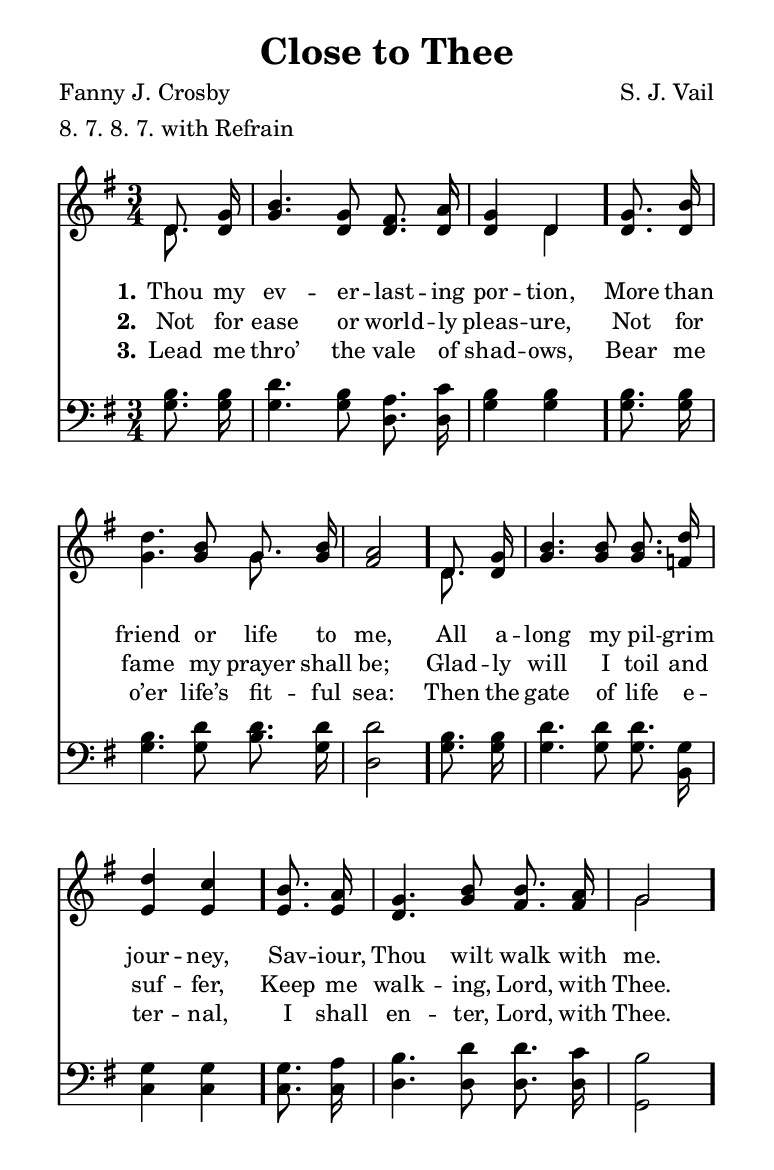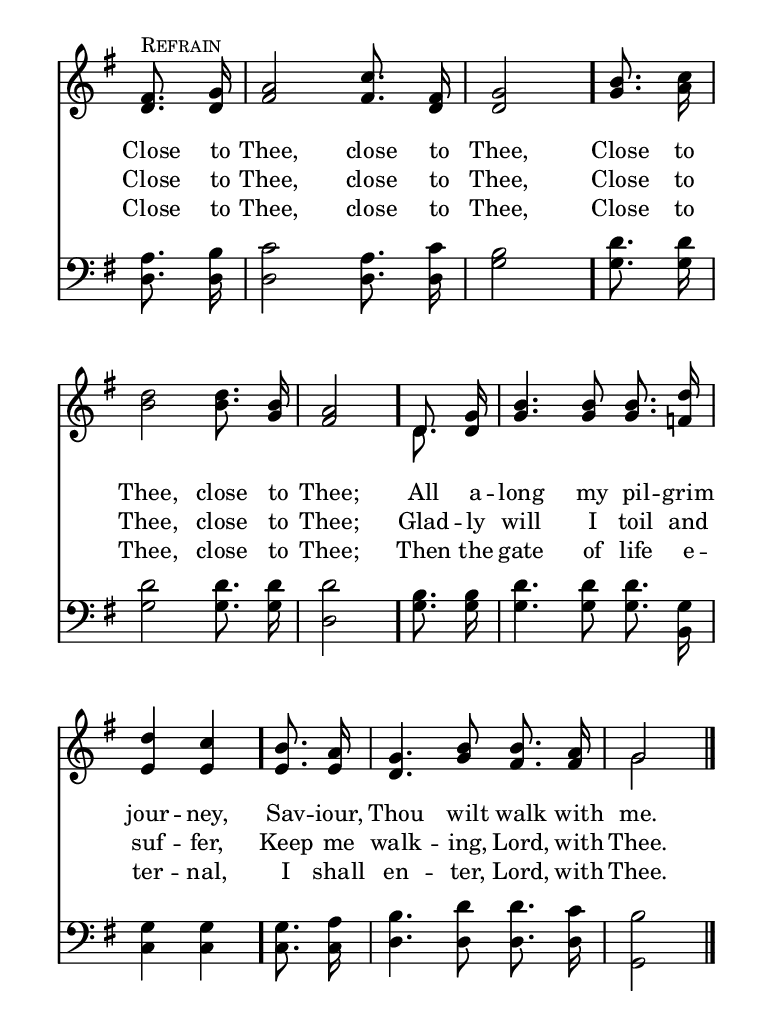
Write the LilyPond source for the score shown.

\include "common/global.ily"
\paper {
  \include "common/paper.ily"
}

\header{
  hymnnumber = "213"
  title = "Close to Thee"
  tunename = ""
  meter = "8. 7. 8. 7. with Refrain"
  poet = "Fanny J. Crosby"
  composer = "S. J. Vail"
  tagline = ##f
}

global = {
  \include "common/overrides.ily"
  \override Staff.TimeSignature.style = #'numbered
  \time 3/4
  \override Score.MetronomeMark.transparent = ##t % hide all fermata changes too
  \tempo 4=80
  \key g \major
  \partial 4
  \autoBeamOff
}

patternA = { c8. c16 | c4. c8 c8. c16 | c4 c }
patternB = { c8. c16 | c4. c8 c8. c16 | c2 }
patternC = { c8. c16 | c2 }

notesSoprano = {
\global
\relative c' {

  d8. g16 | b4. g8 fis8. a16 | g4 d
  \changePitch \patternB { g b | d b g b | a }
  \changePitch \patternA { d, g | b b b d | d c }
  \changePitch \patternB { b a | g b b a | g }

  << s^\markup { \small \caps "Refrain" }
  \changePitch \patternC { fis g | a c fis, | g } >>
  \changePitch \patternC { b c | d d b | a }
  \changePitch \patternA { d, g | b b b d | d c }
  \changePitch \patternB { b a | g b b a | g }

  \bar "|."

}
}

notesAlto = {
\global
\relative e' {

  \changePitch \patternA { d d | g d d d | d d }
  \changePitch \patternB { d d | g g g g | fis }
  \changePitch \patternA { d d | g g g f | e e }
  \changePitch \patternB { e e | d g fis fis | g }

  \changePitch \patternC { d d | fis fis d | d }
  \changePitch \patternC { g a | b b g | fis }
  \changePitch \patternA { d d | g g g f | e e }
  \changePitch \patternB { e e | d g fis fis | g }

}
}

notesTenor = {
\global
\relative a {

  \changePitch \patternA { b b | d b a c | b b }
  \changePitch \patternB { b b | b d d d | d }
  \changePitch \patternA { b b | d d d g, | g g }
  \changePitch \patternB { g a | b d d c | b }

  \changePitch \patternC { a b | c a c | b }
  \changePitch \patternC { d d | d d d | d }
  \changePitch \patternA { b b | d d d g, | g g }
  \changePitch \patternB { g a | b d d c | b }

}
}

notesBass = {
\global
\relative f {

  \changePitch \patternA { g g | g g d d | g g }
  \changePitch \patternB { g g | g g b g | d }
  \changePitch \patternA { g g | g g g b, | c c }
  \changePitch \patternB { c c | d d d d | g, }

  \changePitch \patternC { d' d | d d d | g }
  \changePitch \patternC { g g | g g g | d }
  \changePitch \patternA { g g | g g g b, | c c }
  \changePitch \patternB { c c | d d d d | g, }

}
}

RefrainA = \lyricmode {

Close to Thee, close to Thee, \bar "."
Close to Thee, close to Thee; \bar "."
All a -- long my pil -- grim jour -- ney, \bar "."
Sav -- iour, Thou wilt walk with me. \bar "."

}

wordsA = \lyricmode {
\set stanza = "1."

Thou my ev -- er -- last -- ing por -- tion, \bar "."
More than friend or life to me, \bar "."
All a -- long my pil -- grim jour -- ney, \bar "."
Sav -- iour, Thou wilt walk with me. \bar "."

\RefrainA

}

RefrainB = \lyricmode {

Close to Thee, close to Thee,
Close to Thee, close to Thee;
Glad -- ly will I toil and suf -- fer,
Keep me walk -- ing, Lord, with Thee.

}

wordsB = \lyricmode {
\set stanza = "2."

Not for ease or world -- ly pleas -- ure,
Not for fame my prayer shall be;
Glad -- ly will I toil and suf -- fer,
Keep me walk -- ing, Lord, with Thee.

\RefrainB

}

RefrainC = \lyricmode {

Close to Thee, close to Thee,
Close to Thee, close to Thee;
Then the gate of life e -- ter -- nal,
I shall en -- ter, Lord, with Thee.

}

wordsC = \lyricmode {
\set stanza = "3."

Lead me thro’ the vale of shad -- ows,
Bear me o’er life’s fit -- ful sea:
Then the gate of life e -- ter -- nal,
I shall en -- ter, Lord, with Thee.

\RefrainC

}

\score {
  \context ChoirStaff <<
    \context Staff = upper <<
      \set Staff.autoBeaming = ##f
      \set ChoirStaff.systemStartDelimiter = #'SystemStartBar
      \set ChoirStaff.printPartCombineTexts = ##f
      \partcombine #'(2 . 9) \notesSoprano \notesAlto
      \context NullVoice = sopranos { \voiceOne << \notesSoprano >> }
      \context NullVoice = altos { \voiceTwo << \notesAlto >> }
      \context Lyrics = one   \lyricsto sopranos \wordsA
      \context Lyrics = two   \lyricsto sopranos \wordsB
      \context Lyrics = three \lyricsto sopranos \wordsC
    >>
    \context Staff = men <<
      \set Staff.autoBeaming = ##f
      \clef bass
      \set ChoirStaff.printPartCombineTexts = ##f
      \partcombine #'(2 . 9) \notesTenor \notesBass
      \context NullVoice = tenors { \voiceOne << \notesTenor >> }
      \context NullVoice = basses { \voiceTwo << \notesBass >> }
    >>
  >>
  \layout {
    \include "common/layout.ily"
  }
  \midi{
    \include "common/midi.ily"
  }
}

\version "2.19.49"  % necessary for upgrading to future LilyPond versions.

% vi:set et ts=2 sw=2 ai nocindent syntax=lilypond:
